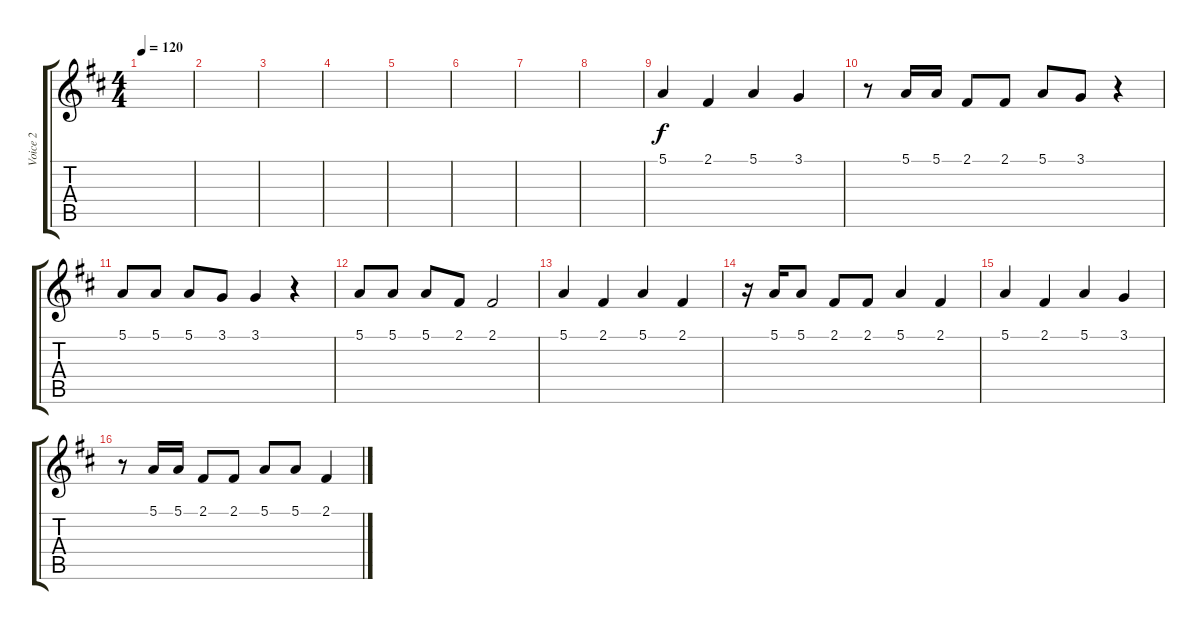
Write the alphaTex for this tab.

\track ("Voice 2" "Voice 2") {instrument choiraahs}
\staff {score tabs}
\tuning (E4 B3 G3 D3 A2 E2) {hide}
\ts (4 4)
\tempo 120
\clef g2
\ks d
|
|
|
|
|
|
|
|
5.1.4 2.1.4 5.1.4 3.1.4 |
r.8 5.1.16 5.1.16 2.1.8 2.1.8 5.1.8 3.1.8 r.4 |
5.1.8 5.1.8 5.1.8 3.1.8 3.1.4 r.4 |
5.1.8 5.1.8 5.1.8 2.1.8 2.1.2 |
5.1.4 2.1.4 5.1.4 2.1.4 |
r.16 5.1.16 5.1.8 2.1.8 2.1.8 5.1.4 2.1.4 |
5.1.4 2.1.4 5.1.4 3.1.4 |
r.8 5.1.16 5.1.16 2.1.8 2.1.8 5.1.8 5.1.8 2.1.4
